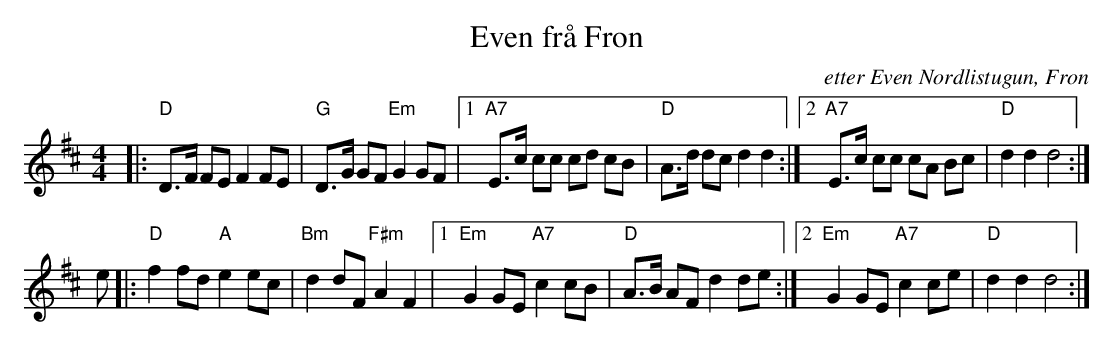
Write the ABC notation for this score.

X:1
T: Even fr\aa Fron
O: etter Even Nordlistugun, Fron
M: 4/4
L: 1/8
K: D
|: "D"D>F FE F2 FE | "G"D>G GF "Em"G2 GF |1 "A7"E>c cc cd cB | "D"A>d dc d2 d2 \
                                        :|2 "A7"E>c cc cA Bc | "D"d2 d2 d4 :|
e- |: "D"f2 fd "A"e2 ec | "Bm"d2 dF "F#m"A2 F2 |1 "Em"G2 GE "A7"c2 cB | "D"A>B AF d2 de \
                                              :|2 "Em"G2 GE "A7"c2 ce | "D"d2 d2 d4 :|
